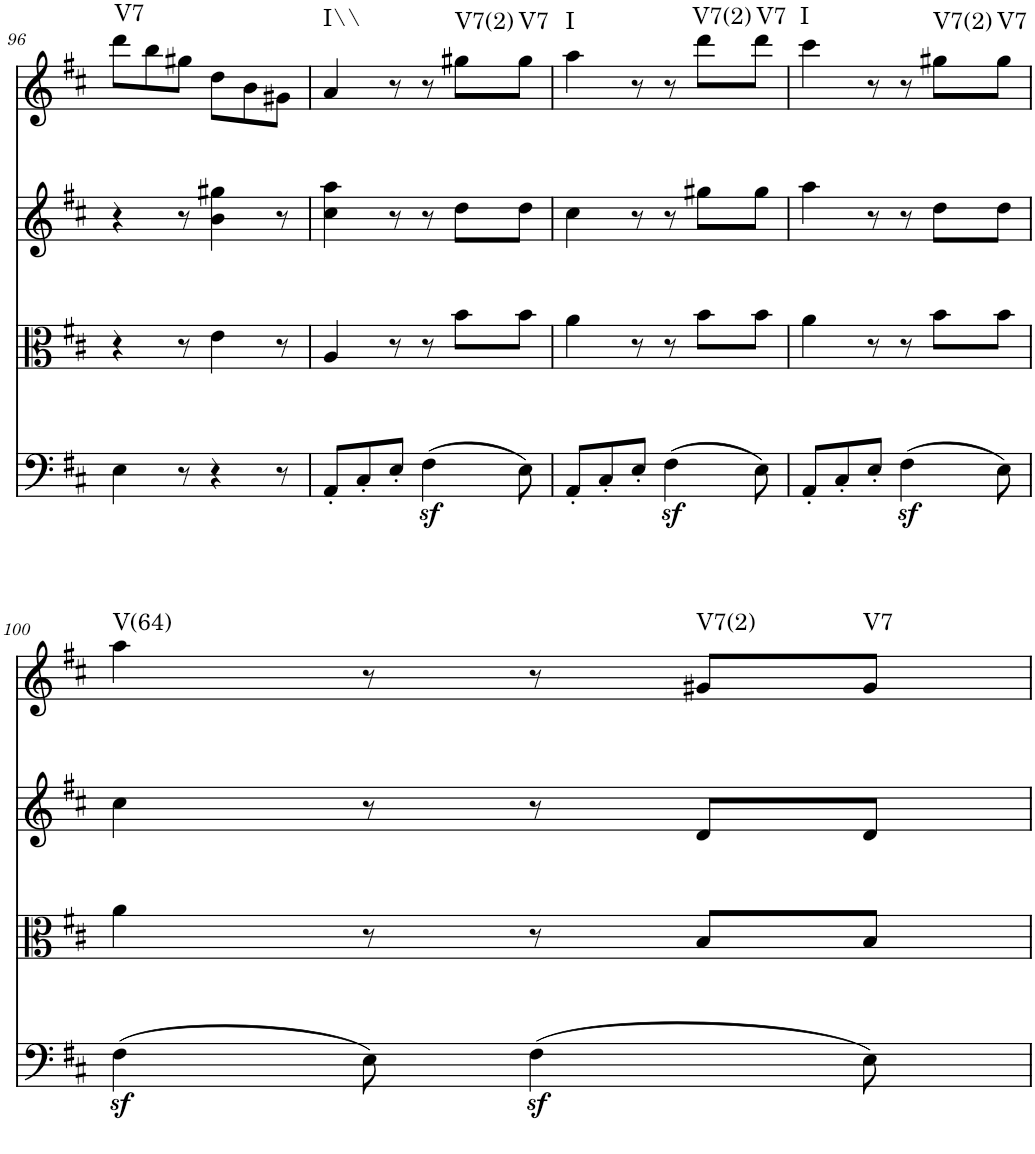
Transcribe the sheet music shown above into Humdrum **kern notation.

**kern	**kern	**kern	**kern	**harte
*part4	*part3	*part2	*part1	*part1
*staff4	*staff3	*staff2	*staff1	*
*I"Violoncello	*I"Viola	*I"Violin II	*I"Violin I	*
*I'Vc	*I'Vla	*I'Vln	*I'Vln	*
!!LO:PB:g=z
*clefF4	*clefC3	*clefG2	*clefG2	*
*k[f#c#]	*k[f#c#]	*k[f#c#]	*k[f#c#]	*
*M6/8	*M6/8	*M6/8	*M6/8	*
=96	=96	=96	=96	=96
!	!	!	!	!LO:H:kt=V7
4E\	4r	4r	8ddd\L	N
.	.	.	8bb\	.
8r	8r	8r	8gg#X\J	.
4r	4e\	4b\ 4gg#X\	8dd\L	.
.	.	.	8b\	.
8r	8r	8r	8g#X\J	.
=97	=97	=97	=97	=97
!	!	!	!	!LO:H:kt=I\\
8AA'/L	4A/	4cc#\ 4aa\	4a/	N
8C#'/	.	.	.	.
8E'/J	8r	8r	8r	.
(4F#z<\	8r	8r	8r	.
!	!	!	!	!LO:H:kt=V7(2)
.	8b\L	8dd\L	8gg#X\L	N
!	!	!	!	!LO:H:kt=V7
8E\)	8b\J	8dd\J	8gg#\J	N
=98	=98	=98	=98	=98
!	!	!	!	!LO:H:kt=I
8AA'/L	4a\	4cc#\	4aa\	N
8C#'/	.	.	.	.
8E'/J	8r	8r	8r	.
(4F#z<\	8r	8r	8r	.
!	!	!	!	!LO:H:kt=V7(2)
.	8b\L	8gg#X\L	8ddd\L	N
!	!	!	!	!LO:H:kt=V7
8E\)	8b\J	8gg#\J	8ddd\J	N
=99	=99	=99	=99	=99
!	!	!	!	!LO:H:kt=I
8AA'/L	4a\	4aa\	4ccc#\	N
8C#'/	.	.	.	.
8E'/J	8r	8r	8r	.
(4F#z<\	8r	8r	8r	.
!	!	!	!	!LO:H:kt=V7(2)
.	8b\L	8dd\L	8gg#X\L	N
!	!	!	!	!LO:H:kt=V7
8E\)	8b\J	8dd\J	8gg#\J	N
!!LO:LB:g=z
=100	=100	=100	=100	=100
!	!	!	!	!LO:H:kt=V(64)
(4F#z<\	4a\	4cc#\	4aa\	N
8E\)	8r	8r	8r	.
(4F#z<\	8r	8r	8r	.
!	!	!	!	!LO:H:kt=V7(2)
.	8B/L	8d/L	8g#X/L	N
!	!	!	!	!LO:H:kt=V7
8E\)	8B/J	8d/J	8g#/J	N
=	=	=	=	=
*-	*-	*-	*-	*-
